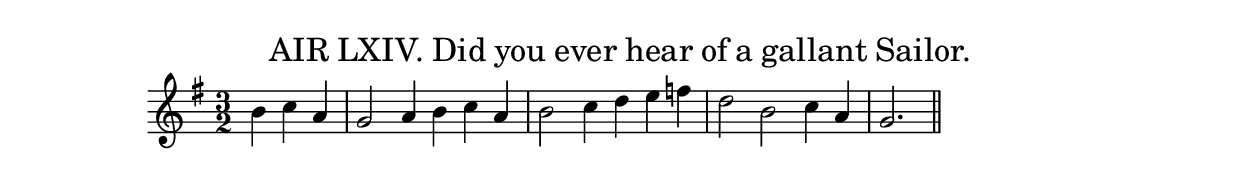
\version "2.10.25" 
\include "english.ly"

\header
  {title = \markup \smaller \normal-text
    {AIR LXIV. Did you ever hear of a gallant Sailor.}
  }

\score
  {
  \new Staff
  \relative c''
    {
    \key g \major
    \time 3/2
    \clef treble \partial 2.
    b4 c a | g2 a4 b c a | b2 c4 d e f | d2 b c4 a | g2. \bar "||"
    }
  \layout
    { \context
      { \Score
        \remove Bar_number_engraver
       }
    }
  \midi
    { \context
       { \Score tempoWholesPerMinute = #(ly:make-moment 210 4) } 
    }
  } 
